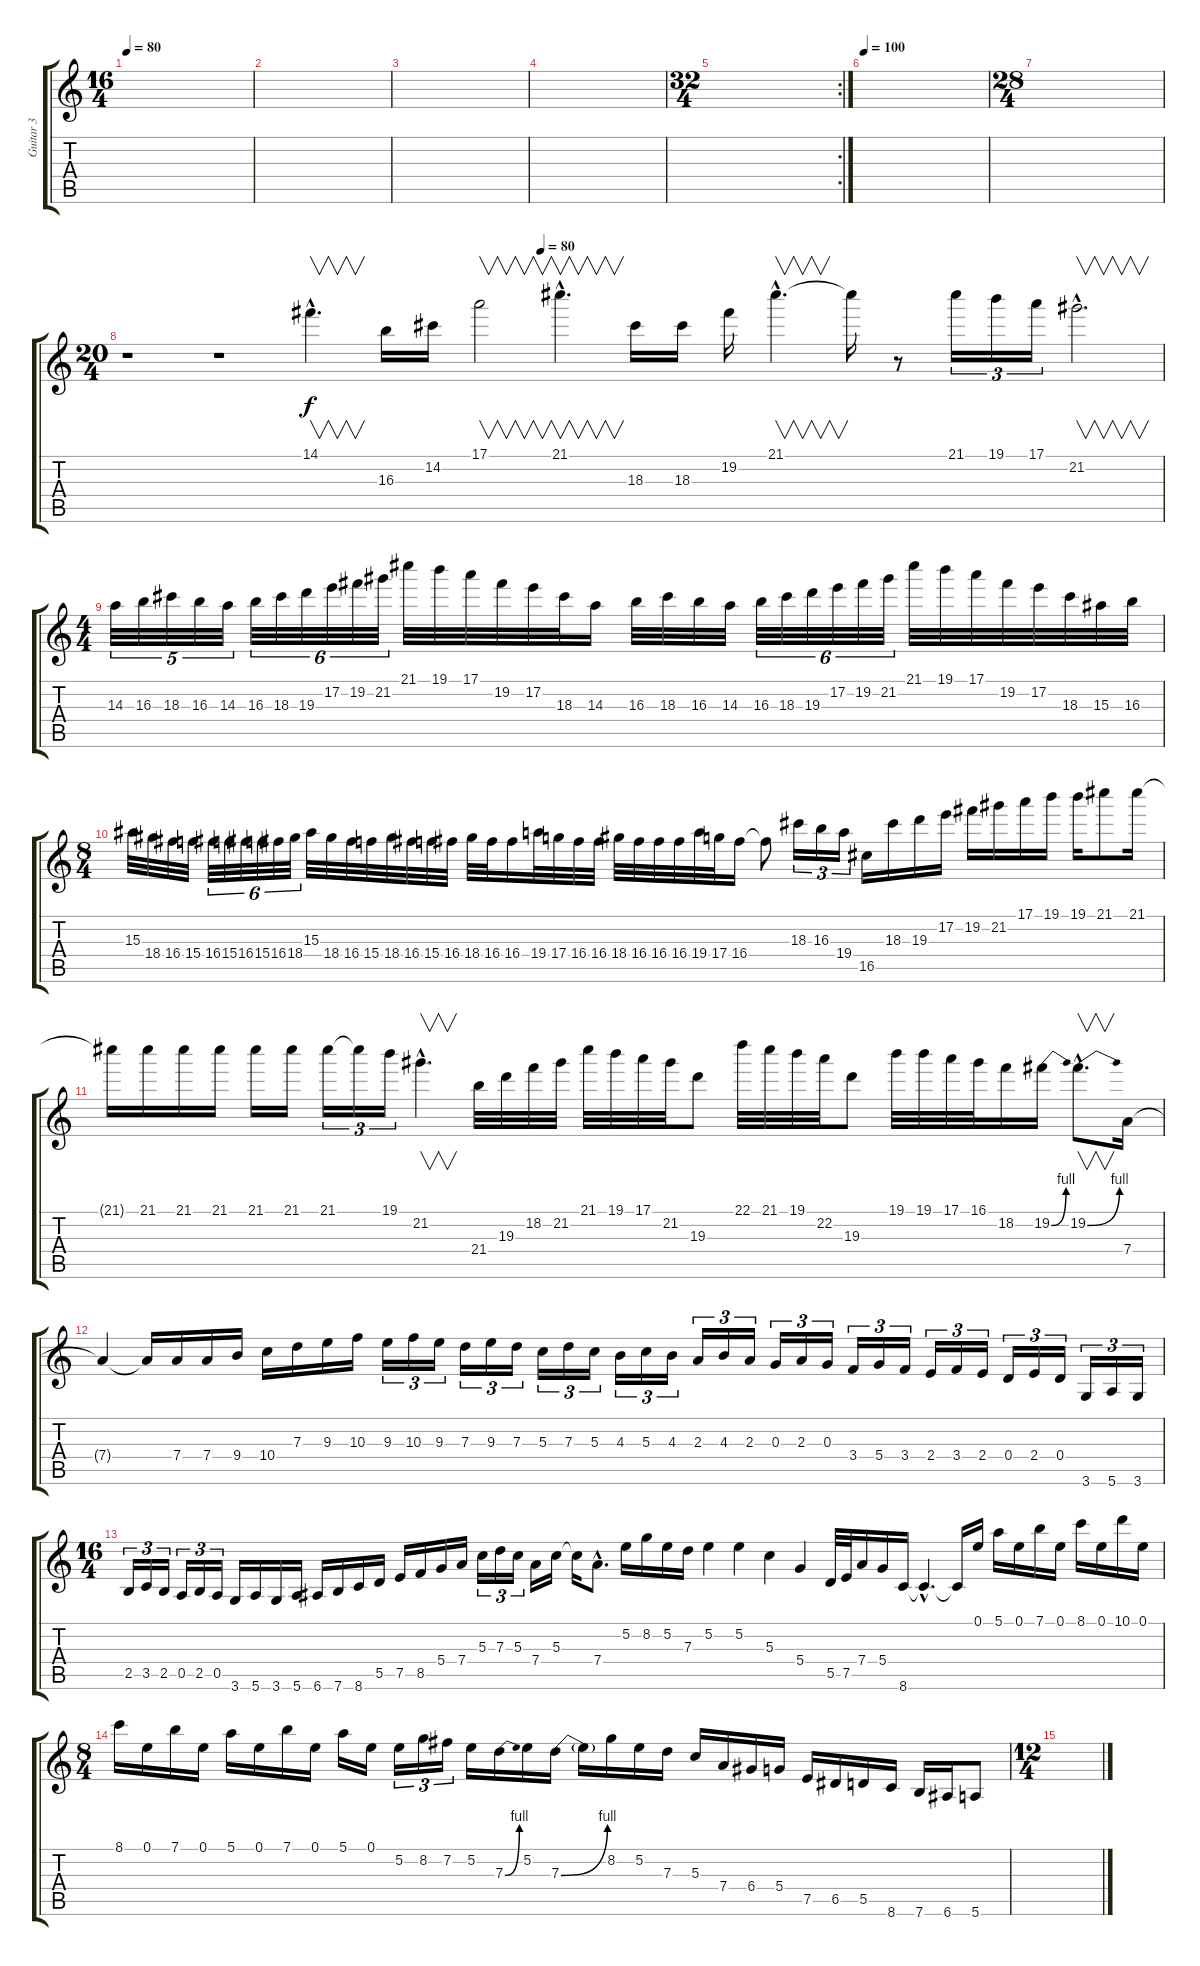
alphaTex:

\track ("Guitar 3" "Guitar 3") {instrument distortionguitar}
\staff {score tabs}
\tuning (E4 B3 G3 D3 A2 E2) {hide}
\ts (16 4)
\tempo 80
\clef g2
\ks c
|
|
|
|
\rc 2
\ts (32 4)
|
\tempo 100
|
\ts (28 4)
|
\ts (20 4)
\tempo (80 0.4)
r.1 r.1 14.1{hac}.4{v d} 16.3.16 14.2.16 17.1.2{v} 21.1{hac}.4{v d} 18.3.16 18.3.16 19.2.16 21.1{hac}.4{v d} 21.1{t}.16 r.8 21.1.16{tu (3 2)} 19.1.16{tu (3 2)} 17.1.16{tu (3 2)} 21.2{hac}.2{v d} |
\ts (4 4)
14.3.32{tu (5 4)} 16.3.32{tu (5 4)} 18.3.32{tu (5 4)} 16.3.32{tu (5 4)} 14.3.32{tu (5 4)} 16.3.32{tu (6 4)} 18.3.32{tu (6 4)} 19.3.32{tu (6 4)} 17.2.32{tu (6 4)} 19.2.32{tu (6 4)} 21.2.32{tu (6 4)} 21.1.32 19.1.32 17.1.32 19.2.32 17.2.32 18.3.32 14.3.16 16.3.32 18.3.32 16.3.32 14.3.32 16.3.32{tu (6 4)} 18.3.32{tu (6 4)} 19.3.32{tu (6 4)} 17.2.32{tu (6 4)} 19.2.32{tu (6 4)} 21.2.32{tu (6 4)} 21.1.32 19.1.32 17.1.32 19.2.32 17.2.32 18.3.32 15.3.32 16.3.32 |
\ts (8 4)
15.3.32 18.4.32 16.4.32 15.4.32 16.4.32{tu (6 4)} 15.4.32{tu (6 4)} 16.4.32{tu (6 4)} 15.4.32{tu (6 4)} 16.4.32{tu (6 4)} 18.4.32{tu (6 4)} 15.3.32 18.4.32 16.4.32 15.4.32 18.4.32 16.4.32 15.4.32 16.4.32 18.4.32 16.4.32 16.4.16 19.4.32 17.4.32 16.4.32 16.4.32 18.4.32 16.4.32 16.4.32 16.4.32 19.4.32 17.4.32 16.4.16 16.4{t}.8 18.3.16{tu (3 2)} 16.3.16{tu (3 2)} 19.4.16{tu (3 2)} 16.5.16 18.3.16 19.3.16 17.2.16 19.2.16 21.2.16 17.1.16 19.1.16 19.1.16 21.1.8 21.1.16 |
21.1{t}.16 21.1.16 21.1.16 21.1.16 21.1.16 21.1.16 21.1.16{tu (3 2)} 21.1{t}.16{tu (3 2)} 19.1.16{tu (3 2)} 21.2{hac}.4{v d} 21.4.32 19.3.32 18.2.32 21.2.32 21.1.32 19.1.32 17.1.32 21.2.32 19.3.8 22.1.32 21.1.32 19.1.32 22.2.32 19.3.8 19.1.32 19.1.32 17.1.32 16.1.32 18.2.16 19.2{be (bend 0 0 60 4)}.16 19.2{be (bend 0 0 60 4) hac}.8{v d} 7.4.16 |
7.4{t}.4 7.4{t}.16 7.4.16 7.4.16 9.4.16 10.4.16 7.3.16 9.3.16 10.3.16 9.3.16{tu (3 2)} 10.3.16{tu (3 2)} 9.3.16{tu (3 2)} 7.3.16{tu (3 2)} 9.3.16{tu (3 2)} 7.3.16{tu (3 2)} 5.3.16{tu (3 2)} 7.3.16{tu (3 2)} 5.3.16{tu (3 2)} 4.3.16{tu (3 2)} 5.3.16{tu (3 2)} 4.3.16{tu (3 2)} 2.3.16{tu (3 2)} 4.3.16{tu (3 2)} 2.3.16{tu (3 2)} 0.3.16{tu (3 2)} 2.3.16{tu (3 2)} 0.3.16{tu (3 2)} 3.4.16{tu (3 2)} 5.4.16{tu (3 2)} 3.4.16{tu (3 2)} 2.4.16{tu (3 2)} 3.4.16{tu (3 2)} 2.4.16{tu (3 2)} 0.4.16{tu (3 2)} 2.4.16{tu (3 2)} 0.4.16{tu (3 2)} 3.6.16{tu (3 2)} 5.6.16{tu (3 2)} 3.6.16{tu (3 2)} |
\ts (16 4)
2.5.16{tu (3 2)} 3.5.16{tu (3 2)} 2.5.16{tu (3 2)} 0.5.16{tu (3 2)} 2.5.16{tu (3 2)} 0.5.16{tu (3 2)} 3.6.16 5.6.16 3.6.16 5.6.16 6.6.16 7.6.16 8.6.16 5.5.16 7.5.16 8.5.16 5.4.16 7.4.16 5.3.16{tu (3 2)} 7.3.16{tu (3 2)} 5.3.16{tu (3 2)} 7.4.16 5.3.16 5.3{t}.16 7.4{hac}.8{d} 5.2.16 8.2.16 5.2.16 7.3.16 5.2.4 5.2.4 5.3.4 5.4.4 5.5.32 7.5.32 7.4.16 5.4.16 8.6.16 8.6{hac t}.4{d} 8.6{t}.16 0.1.16 5.1.16 0.1.16 7.1.16 0.1.16 8.1.16 0.1.16 10.1.16 0.1.16 |
\ts (8 4)
8.1.16 0.1.16 7.1.16 0.1.16 5.1.16 0.1.16 7.1.16 0.1.16 5.1.16 0.1.16 5.2.16{tu (3 2)} 8.2.16{tu (3 2)} 7.2.16{tu (3 2)} 5.2.16 7.3{be (bend 0 0 60 4)}.16 5.2.16 7.3{be (bend 0 0 60 4)}.16 7.3{t}.16 8.2.16 5.2.16 7.3.16 5.3.16 7.4.16 6.4.16 5.4.16 7.5.16 6.5.16 5.5.16 8.6.16 7.6.16 6.6.16 5.6.8 |
\ts (12 4)
